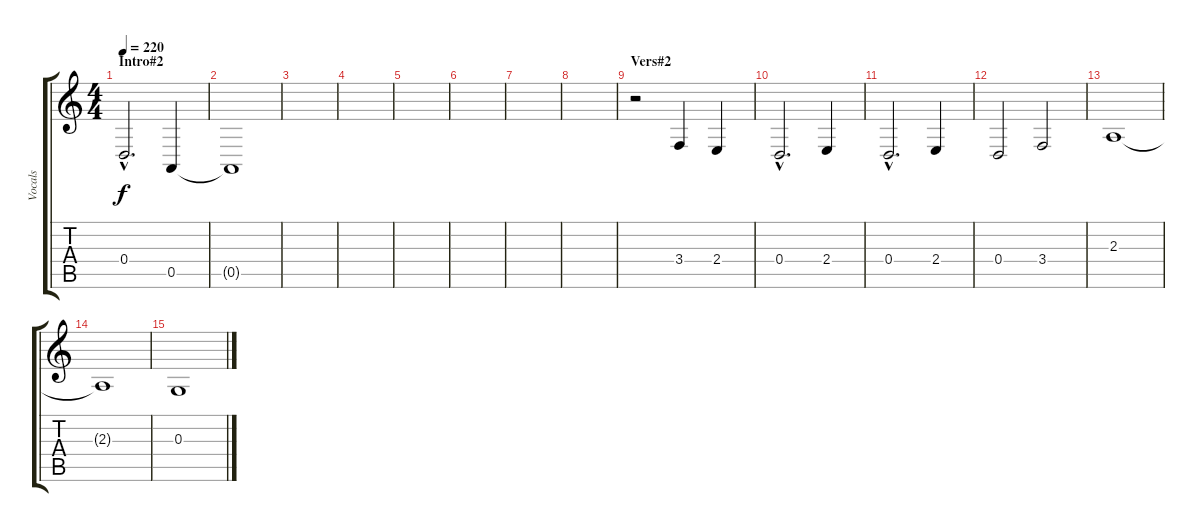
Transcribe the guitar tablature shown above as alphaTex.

\track ("Vocals" "Vocals") {instrument sopranosax}
\staff {score tabs}
\tuning (E4 B3 G3 D3 A2 E2) {hide}
\ts (4 4)
\section ("" "Intro#2")
\tempo 220
\clef g2
\ks c
0.4{hac}.2{d dy f} 0.5.4 |
0.5{t}.1 |
|
|
|
|
|
|
\section ("" "Vers#2")
r.2 3.4.4 2.4.4 |
0.4{hac}.2{d} 2.4.4 |
0.4{hac}.2{d} 2.4.4 |
0.4.2 3.4.2 |
2.3.1 |
2.3{t}.1 |
0.3.1
